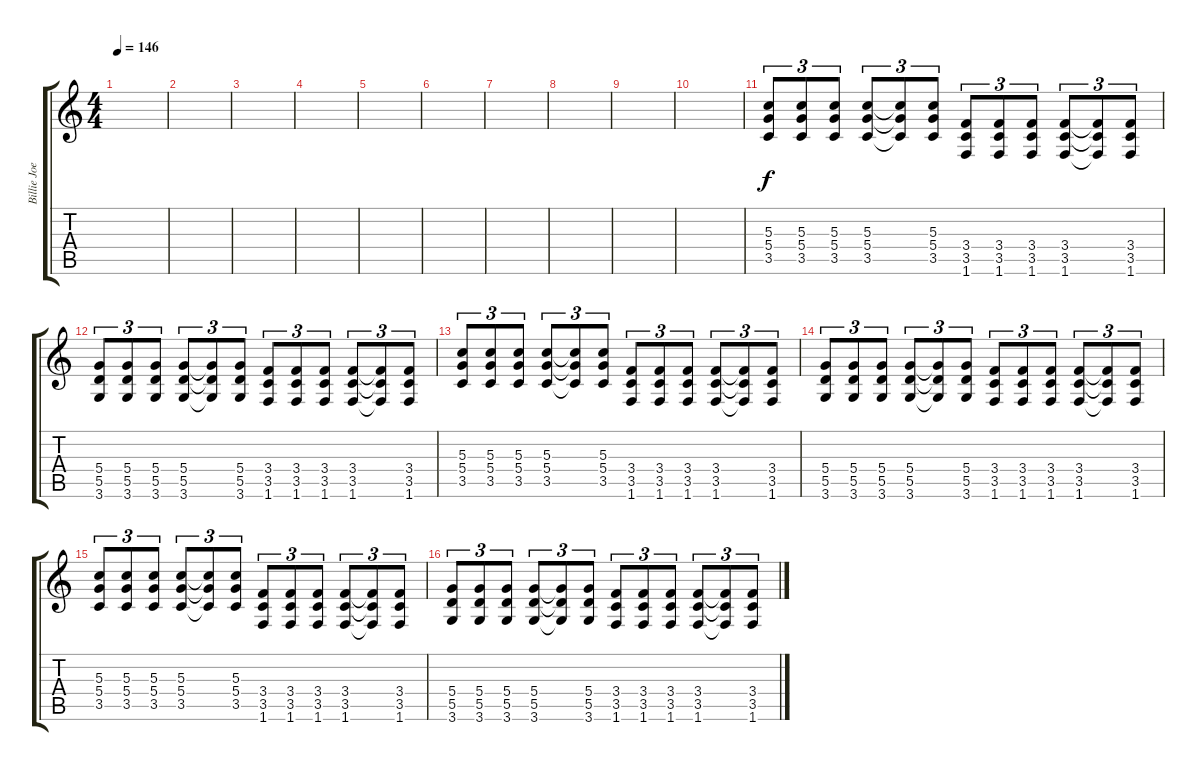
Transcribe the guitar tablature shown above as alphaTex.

\track ("Billie Joe" "Billie Joe") {instrument overdrivenguitar}
\staff {score tabs}
\tuning (E4 B3 G3 D3 A2 E2) {hide}
\ts (4 4)
\tempo 146
\clef g2
\ks c
|
|
|
|
|
|
|
|
|
|
(5.3 5.4 3.5).8{tu (3 2)} (5.3 5.4 3.5).8{tu (3 2)} (5.3 5.4 3.5).8{tu (3 2)} (5.3 5.4 3.5).8{tu (3 2)} (5.3{t} 5.4{t} 3.5{t}).8{tu (3 2)} (5.3 5.4 3.5).8{tu (3 2)} (3.4 3.5 1.6).8{tu (3 2)} (3.4 3.5 1.6).8{tu (3 2)} (3.4 3.5 1.6).8{tu (3 2)} (3.4 3.5 1.6).8{tu (3 2)} (3.4{t} 3.5{t} 1.6{t}).8{tu (3 2)} (3.4 3.5 1.6).8{tu (3 2)} |
(5.4 5.5 3.6).8{tu (3 2)} (5.4 5.5 3.6).8{tu (3 2)} (5.4 5.5 3.6).8{tu (3 2)} (5.4 5.5 3.6).8{tu (3 2)} (5.4{t} 5.5{t} 3.6{t}).8{tu (3 2)} (5.4 5.5 3.6).8{tu (3 2)} (3.4 3.5 1.6).8{tu (3 2)} (3.4 3.5 1.6).8{tu (3 2)} (3.4 3.5 1.6).8{tu (3 2)} (3.4 3.5 1.6).8{tu (3 2)} (3.4{t} 3.5{t} 1.6{t}).8{tu (3 2)} (3.4 3.5 1.6).8{tu (3 2)} |
(5.3 5.4 3.5).8{tu (3 2)} (5.3 5.4 3.5).8{tu (3 2)} (5.3 5.4 3.5).8{tu (3 2)} (5.3 5.4 3.5).8{tu (3 2)} (5.3{t} 5.4{t} 3.5{t}).8{tu (3 2)} (5.3 5.4 3.5).8{tu (3 2)} (3.4 3.5 1.6).8{tu (3 2)} (3.4 3.5 1.6).8{tu (3 2)} (3.4 3.5 1.6).8{tu (3 2)} (3.4 3.5 1.6).8{tu (3 2)} (3.4{t} 3.5{t} 1.6{t}).8{tu (3 2)} (3.4 3.5 1.6).8{tu (3 2)} |
(5.4 5.5 3.6).8{tu (3 2)} (5.4 5.5 3.6).8{tu (3 2)} (5.4 5.5 3.6).8{tu (3 2)} (5.4 5.5 3.6).8{tu (3 2)} (5.4{t} 5.5{t} 3.6{t}).8{tu (3 2)} (5.4 5.5 3.6).8{tu (3 2)} (3.4 3.5 1.6).8{tu (3 2)} (3.4 3.5 1.6).8{tu (3 2)} (3.4 3.5 1.6).8{tu (3 2)} (3.4 3.5 1.6).8{tu (3 2)} (3.4{t} 3.5{t} 1.6{t}).8{tu (3 2)} (3.4 3.5 1.6).8{tu (3 2)} |
(5.3 5.4 3.5).8{tu (3 2)} (5.3 5.4 3.5).8{tu (3 2)} (5.3 5.4 3.5).8{tu (3 2)} (5.3 5.4 3.5).8{tu (3 2)} (5.3{t} 5.4{t} 3.5{t}).8{tu (3 2)} (5.3 5.4 3.5).8{tu (3 2)} (3.4 3.5 1.6).8{tu (3 2)} (3.4 3.5 1.6).8{tu (3 2)} (3.4 3.5 1.6).8{tu (3 2)} (3.4 3.5 1.6).8{tu (3 2)} (3.4{t} 3.5{t} 1.6{t}).8{tu (3 2)} (3.4 3.5 1.6).8{tu (3 2)} |
(5.4 5.5 3.6).8{tu (3 2)} (5.4 5.5 3.6).8{tu (3 2)} (5.4 5.5 3.6).8{tu (3 2)} (5.4 5.5 3.6).8{tu (3 2)} (5.4{t} 5.5{t} 3.6{t}).8{tu (3 2)} (5.4 5.5 3.6).8{tu (3 2)} (3.4 3.5 1.6).8{tu (3 2)} (3.4 3.5 1.6).8{tu (3 2)} (3.4 3.5 1.6).8{tu (3 2)} (3.4 3.5 1.6).8{tu (3 2)} (3.4{t} 3.5{t} 1.6{t}).8{tu (3 2)} (3.4 3.5 1.6).8{tu (3 2)}
